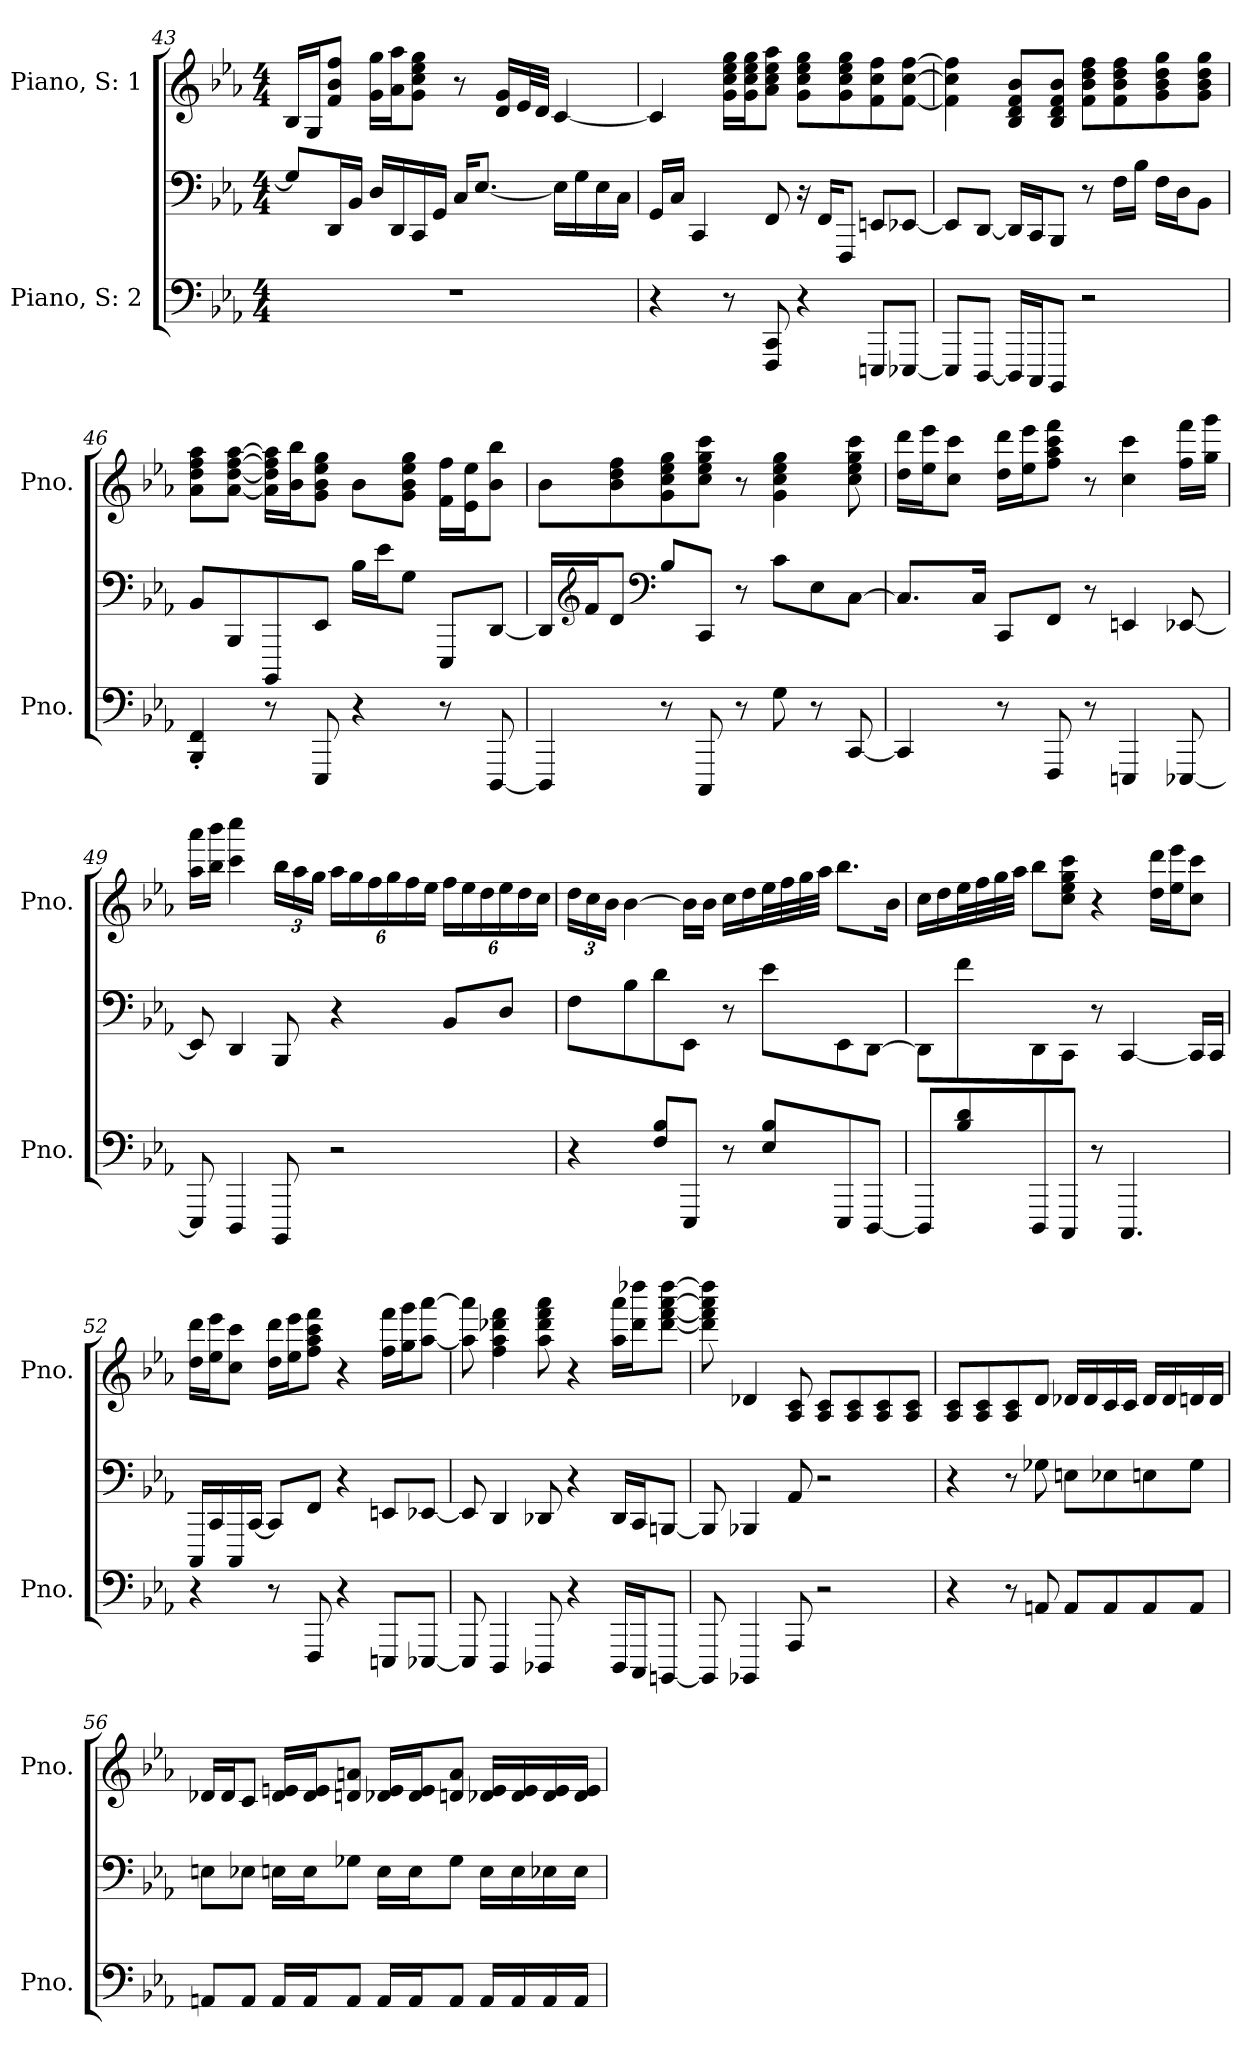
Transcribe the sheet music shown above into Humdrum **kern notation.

**kern	**kern	**kern
*part2	*part2	*part1
*staff3	*staff2	*staff1
*I"Piano, S:  2	*	*I"Piano, S:  1
*I'Pno.	*	*I'Pno.
*clefF4	*clefF4	*clefG2
*k[b-e-a-]	*k[b-e-a-]	*k[b-e-a-]
*M4/4	*M4/4	*M4/4
=43	=43	=43
1r	8G/L]	16B-/LL
.	.	16G/J
.	16DD/L	8f/ 8b-/ 8ff/J
.	16BB-/JJ	.
.	16D/LL	16g\ 16gg\LL
.	16DD/	16a-\ 16aa-\J
.	16CC/	8g\ 8cc\ 8ee-\ 8gg\J
.	16GG/JJ	.
.	16C/KL	8r
.	[8.E-/J	.
.	.	16d/ 16g/LL
.	.	32e-/L
.	.	32d/JJJ
.	16E-\LL]	[4c/
.	16G\	.
.	16E-\	.
.	16C\JJ	.
!!LO:LB:g=z
=44	=44	=44
4r	16GG/LL	4c/]
.	16C/JJ	.
.	4CC/	.
8r	.	16g\ 16cc\ 16ee-\ 16gg\LL
.	.	16g\ 16cc\ 16ee-\ 16gg\J
8FFF/ 8CC/	8FF/	8a-\ 8cc\ 8ee-\ 8aa-\J
4r	16r	8g\ 8cc\ 8ee-\ 8gg\L
.	16FF/KL	.
.	8FFF/J	8g\ 8cc\ 8ee-\ 8gg\
8EEEn/L	8EEn/L	8f\ 8cc\ 8ff\
[8EEE-X/J	[8EE-X/J	[8f\ [8cc\ [8ff\J
=45	=45	=45
8EEE-/L]	8EE-/L]	4f\] 4cc\] 4ff\]
[8DDD/J	[8DD/J	.
16DDD/LL]	16DD/LL]	8B-/ 8d/ 8f/ 8b-/L
16CCC/J	16CC/J	.
8BBBB-/J	8BBB-/J	8B-/ 8d/ 8f/ 8b-/J
2r	8r	8f\ 8b-\ 8dd\ 8ff\L
.	16F\LL	8f\ 8b-\ 8dd\ 8ff\
.	16B-\JJ	.
.	16F\LL	8g\ 8b-\ 8dd\ 8gg\
.	16D\J	.
.	8BB-\J	8g\ 8b-\ 8dd\ 8gg\J
=46	=46	=46
4BBB-/' 4FF/'	8BB-/L	8a-\ 8dd\ 8ff\ 8aa-\L
.	8BBB-/	[8a-\ [8dd\ [8ff\ [8aa-\J
8r	8BBBB-/	16a-\] 16dd\] 16ff\] 16aa-\]LL
.	.	16b-\ 16bb-\J
8EEE-/	8EE-/J	8g\ 8b-\ 8ee-\ 8gg\J
4r	16B-\LL	8b-\L
.	16e-\J	.
.	8G\J	8g\ 8b-\ 8ee-\ 8gg\J
8r	8EEE-/L	16f\ 16ff\LL
.	.	16e-\ 16ee-\J
[8DDD/	[8DD/J	8b-\ 8bb-\J
!!LO:LB:g=z
=47	=47	=47
4DDD/]	16DD/LL]	8b-\L
*	*clefG2	*
.	16f/J	.
.	8d/J	8b-\ 8dd\ 8ff\
*	*clefF4	*
8r	8B-/L	8g\ 8cc\ 8ee-\ 8gg\
8CCC/	8CC/J	8cc\ 8ee-\ 8gg\ 8ccc\J
8r	8r	8r
8G\	8c\L	4g\ 4cc\ 4ee-\ 4gg\
8r	8E-\	.
[8CC/	[8C\J	8cc\ 8ee-\ 8gg\ 8ccc\
=48	=48	=48
4CC/]	8.C/L]	16dd\ 16ddd\LL
.	.	16ee-\ 16eee-\J
.	.	8cc\ 8ccc\J
.	16C/Jk	.
8r	8CC/L	16dd\ 16ddd\LL
.	.	16ee-\ 16eee-\J
8FFF/	8FF/J	8ff\ 8aa-\ 8ccc\ 8fff\J
8r	8r	8r
4EEEn/	4EEn/	4cc\ 4ccc\
[8EEE-X/	[8EE-X/	16ff\ 16fff\LL
.	.	16gg\ 16ggg\JJ
!!LO:PB:g=z
=49	=49	=49
8EEE-/]	8EE-/]	16aa-\ 16aaa-\LL
.	.	16bb-\ 16bbb-\JJ
4DDD/	4DD/	4ccc\ 4cccc\
*	*	*Xbrackettup
8BBBB-/	8BBB-/	24bb-\LL
.	.	24aa-\
.	.	24gg\JJ
2r	4r	24aa-\LL
.	.	24gg\
.	.	24ff\
.	.	24gg\
.	.	24ff\
.	.	24ee-\JJ
.	8BB-/L	24ff\LL
.	.	24ee-\
.	.	24dd\
.	8D/J	24ee-\
.	.	24dd\
.	.	24cc\JJ
=50	=50	=50
4r	8F\L	24dd\LL
.	.	24cc\
.	.	24b-\JJ
.	8B-\	[4b-\
8F/ 8B-/L	8d\	.
8EEE-/J	8EE-\J	16b-\LL]
.	.	16b-\JJ
8r	8r	16cc\LL
.	.	16dd\
8E-/ 8B-/L	8e-\L	32ee-\L
.	.	32ff\
.	.	32gg\
.	.	32aa-\JJJ
8EEE-/	8EE-\	8.bb-\L
[8DDD/J	[8DD\J	.
.	.	16b-\Jk
!!LO:LB:g=z
=51	=51	=51
8DDD/L]	8DD\L]	16cc\LL
.	.	16dd\
8B-/ 8d/	8f\	32ee-\L
.	.	32ff\
.	.	32gg\
.	.	32aa-\JJJ
8DDD/	8DD\	8bb-\L
8CCC/J	8CC\J	8cc\ 8ee-\ 8gg\ 8ccc\J
8r	8r	4r
4.CCC/	[4CC/	.
.	.	16dd\ 16ddd\LL
.	.	16ee-\ 16eee-\J
.	16CC/LL]	8cc\ 8ccc\J
.	16CC/JJ	.
=52	=52	=52
4r	16CCC/LL	16dd\ 16ddd\LL
.	16CC/	16ee-\ 16eee-\J
.	16CCC/	8cc\ 8ccc\J
.	[16CC/JJ	.
8r	8CC/L]	16dd\ 16ddd\LL
.	.	16ee-\ 16eee-\J
8FFF/	8FF/J	8ff\ 8aa-\ 8ccc\ 8fff\J
4r	4r	4r
8EEEn/L	8EEn/L	16ff\ 16fff\LL
.	.	16gg\ 16ggg\J
[8EEE-X/J	[8EE-X/J	[8aa-\ [8aaa-\J
=53	=53	=53
8EEE-/]	8EE-/]	8aa-\] 8aaa-\]
4DDD/	4DD/	4ff\ 4aa-\ 4ddd-X\ 4fff\
8DDD-X/	8DD-X/	8aa-\ 8ddd-\ 8fff\ 8aaa-\
4r	4r	4r
16DDD-/LL	16DD-/LL	16aa-\ 16aaa-\LL
16CCC/J	16CC/J	16ddd-\ 16dddd-X\J
[8BBBBn/J	[8BBBn/J	[8ddd-\ [8fff\ [8aaa-\ [8dddd-\J
!!LO:LB:g=z
=54	=54	=54
8BBBB/]	8BBB/]	8ddd-\] 8fff\] 8aaa-\] 8dddd-\]
4BBBB-X/	4BBB-X/	4d-X/
8AAA-/	8AA-/	8A-/ 8c/
2r	2r	8A-/ 8c/L
.	.	8A-/ 8c/
.	.	8A-/ 8c/
.	.	8A-/ 8c/J
=55	=55	=55
4r	4r	8A-/ 8c/L
.	.	8A-/ 8c/
8r	8r	8A-/ 8c/
8AAn/	8G-X\	8d/J
8AA/L	8En\L	16d-X/LL
.	.	16d-/
8AA/	8E-X\	16c/
.	.	16c/JJ
8AA/	8En\	16d-/LL
.	.	16d-/
8AA/J	8G-\J	16dn/
.	.	16d/JJ
!!LO:LB:g=z
=56	=56	=56
8AAn/L	8En\L	16d-X/LL
.	.	16d-/J
8AA/J	8E-X\J	8c/J
16AA/LL	16En\LL	16d-/ 16en/LL
16AA/J	16E\J	16d-/ 16e/J
8AA/J	8G-X\J	8dn/ 8an/J
16AA/LL	16E\LL	16d-X/ 16e/LL
16AA/J	16E\J	16d-/ 16e/J
8AA/J	8G-\J	8dn/ 8a/J
16AA/LL	16E\LL	16d-X/ 16e/LL
16AA/	16E\	16d-/ 16e/
16AA/	16E-X\	16d-/ 16e/
16AA/JJ	16E-\JJ	16d-/ 16e/JJ
=	=	=
*-	*-	*-
